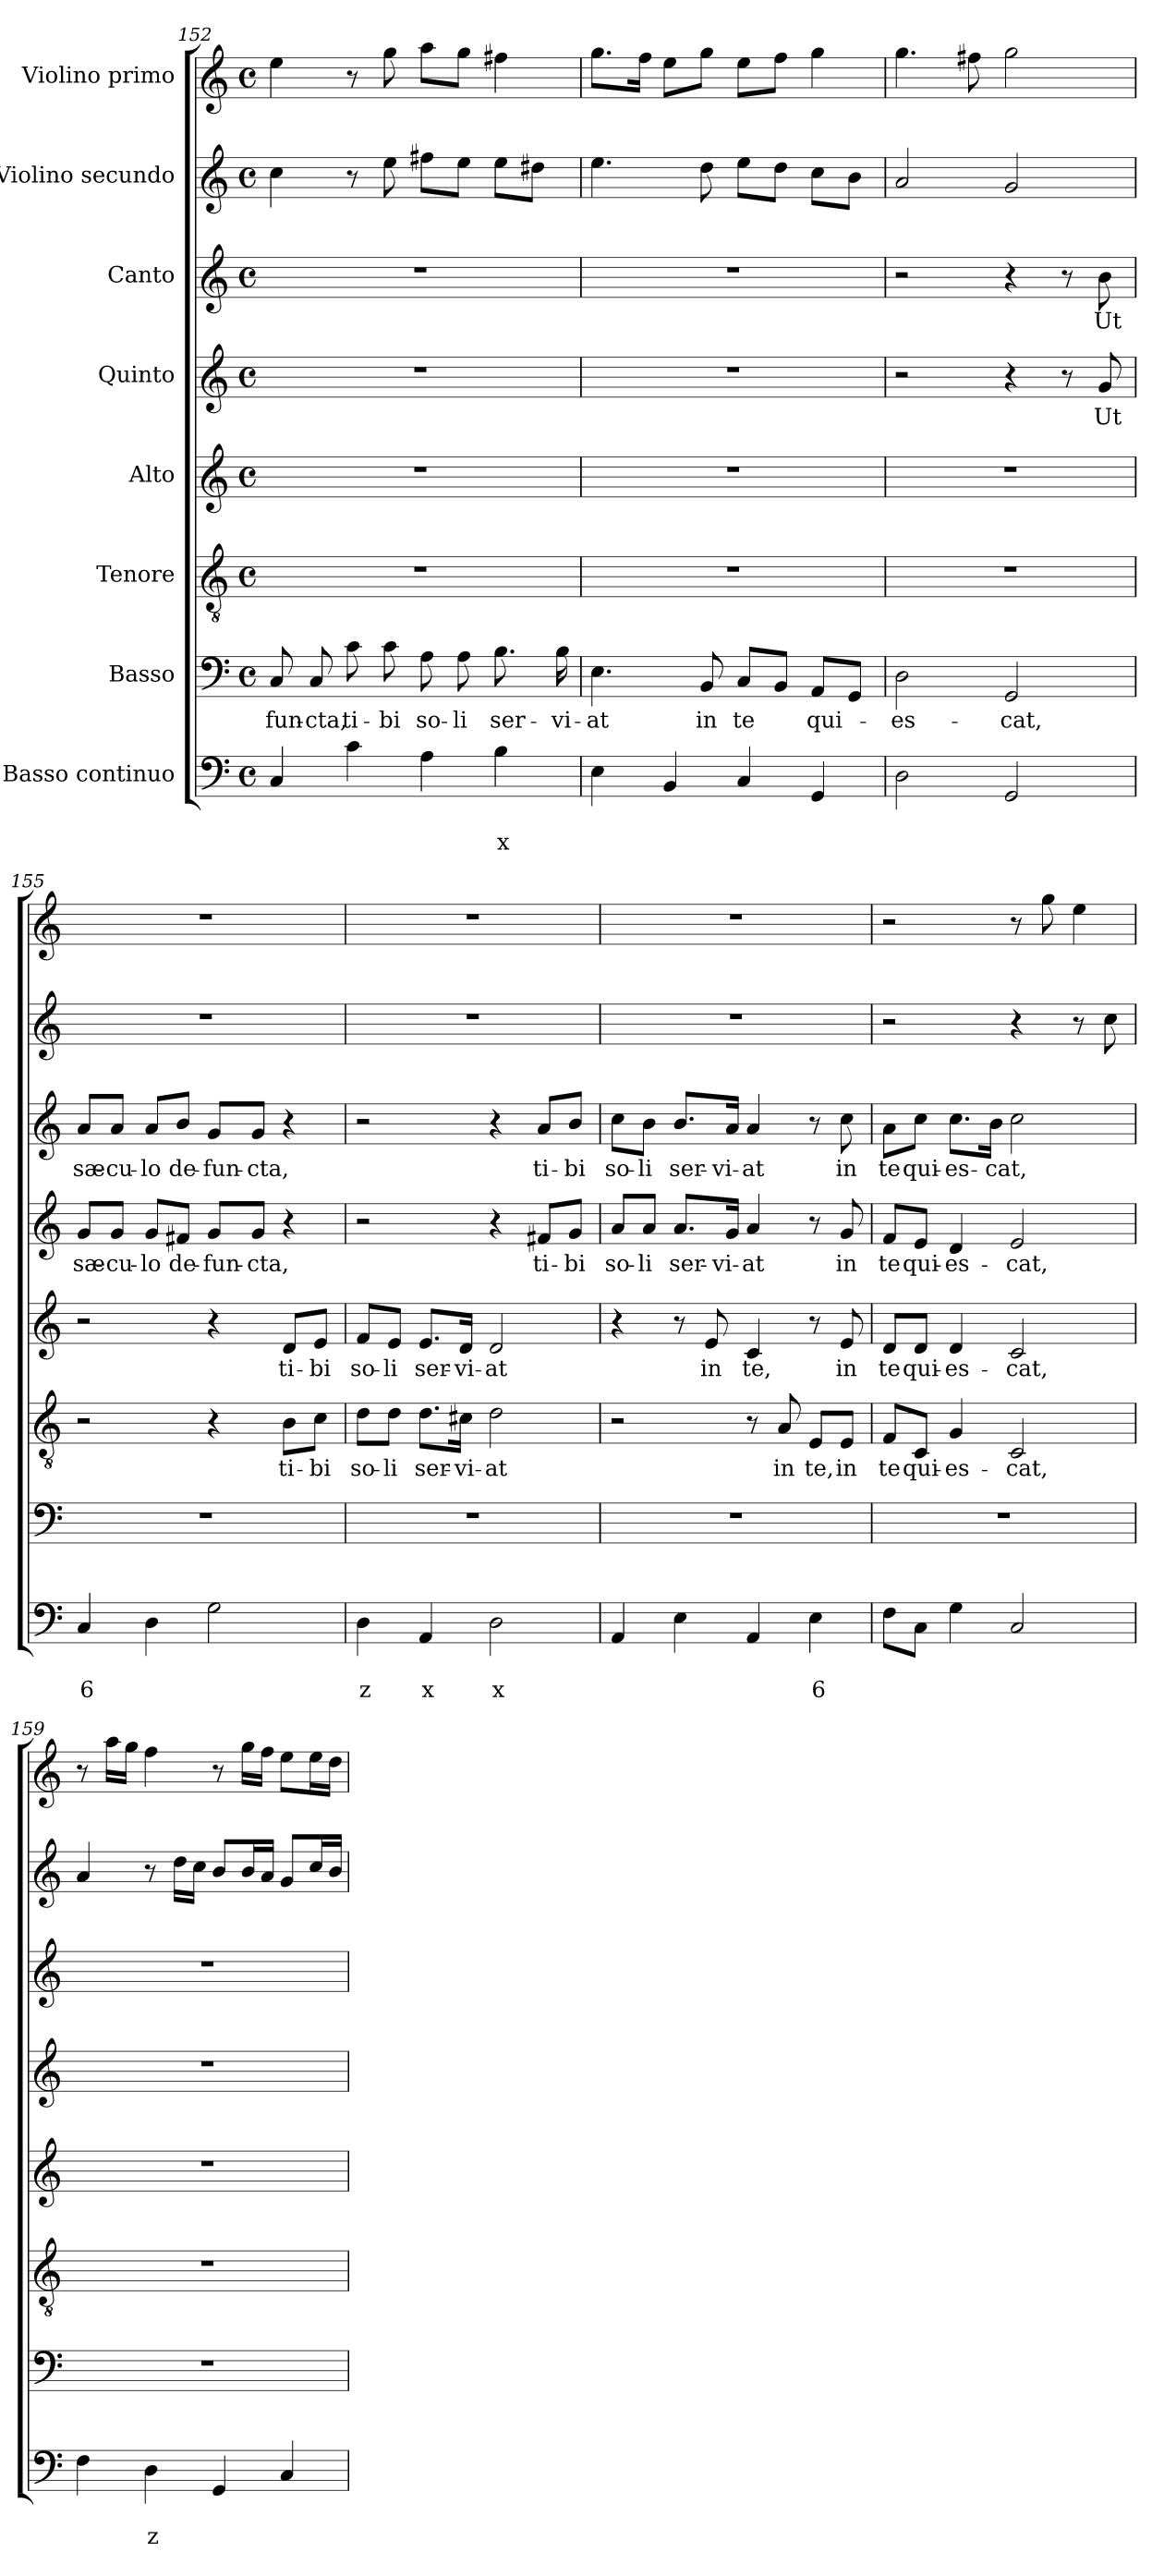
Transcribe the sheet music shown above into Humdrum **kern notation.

**kern	**text	**text	**kern	**text	**kern	**text	**kern	**text	**kern	**text	**kern	**text	**kern	**kern
*part8	*part8	*part8	*part7	*part7	*part6	*part6	*part5	*part5	*part4	*part4	*part3	*part3	*part2	*part1
*staff8	*staff8	*staff8	*staff7	*staff7	*staff6	*staff6	*staff5	*staff5	*staff4	*staff4	*staff3	*staff3	*staff2	*staff1
*I"Basso continuo	*	*	*I"Basso	*	*I"Tenore	*	*I"Alto	*	*I"Quinto	*	*I"Canto	*	*I"Violino secundo	*I"Violino primo
*clefF4	*	*	*clefF4	*	*clefGv2	*	*clefG2	*	*clefG2	*	*clefG2	*	*clefG2	*clefG2
*k[]	*	*	*k[]	*	*k[]	*	*k[]	*	*k[]	*	*k[]	*	*k[]	*k[]
*C:	*	*	*C:	*	*C:	*	*C:	*	*C:	*	*C:	*	*C:	*C:
*M4/4	*	*	*M4/4	*	*M4/4	*	*M4/4	*	*M4/4	*	*M4/4	*	*M4/4	*M4/4
*met(c)	*	*	*met(c)	*	*met(c)	*	*met(c)	*	*met(c)	*	*met(c)	*	*met(c)	*met(c)
=152	=152	=152	=152	=152	=152	=152	=152	=152	=152	=152	=152	=152	=152	=152
!	!	!	!	!LO:LY:b	!	!	!	!	!	!	!	!	!	!
4C/	.	.	8C/	-fun-	1r	.	1r	.	1r	.	1r	.	4cc\	4ee\
!	!	!	!	!LO:LY:b	!	!	!	!	!	!	!	!	!	!
.	.	.	8C/	-cta,	.	.	.	.	.	.	.	.	.	.
!	!	!	!	!LO:LY:b	!	!	!	!	!	!	!	!	!	!
4c\	.	.	8c\	ti-	.	.	.	.	.	.	.	.	8r	8r
!	!	!	!	!LO:LY:b	!	!	!	!	!	!	!	!	!	!
.	.	.	8c\	-bi	.	.	.	.	.	.	.	.	8ee\	8gg\
!	!	!	!	!LO:LY:b	!	!	!	!	!	!	!	!	!	!
4A\	.	.	8A\	so-	.	.	.	.	.	.	.	.	8ff#X\L	8aa\L
!	!	!	!	!LO:LY:b	!	!	!	!	!	!	!	!	!	!
.	.	.	8A\	-li	.	.	.	.	.	.	.	.	8ee\J	8gg\J
!	!	!LO:LY:b	!	!LO:LY:b	!	!	!	!	!	!	!	!	!	!
4B\	.	x	8.B\	ser-	.	.	.	.	.	.	.	.	8ee\L	4ff#X\
.	.	.	.	.	.	.	.	.	.	.	.	.	8dd#X\J	.
!	!	!	!	!LO:LY:b	!	!	!	!	!	!	!	!	!	!
.	.	.	16B\	-vi-	.	.	.	.	.	.	.	.	.	.
=153	=153	=153	=153	=153	=153	=153	=153	=153	=153	=153	=153	=153	=153	=153
!	!	!	!	!LO:LY:b	!	!	!	!	!	!	!	!	!	!
4E\	.	.	4.E\	-at	1r	.	1r	.	1r	.	1r	.	4.ee\	8.gg\L
.	.	.	.	.	.	.	.	.	.	.	.	.	.	16ff\Jk
4BB/	.	.	.	.	.	.	.	.	.	.	.	.	.	8ee\L
!	!	!	!	!LO:LY:b	!	!	!	!	!	!	!	!	!	!
.	.	.	8BB/	in	.	.	.	.	.	.	.	.	8dd\	8gg\J
!	!	!	!	!LO:LY:b	!	!	!	!	!	!	!	!	!	!
4C/	.	.	8C/L	te	.	.	.	.	.	.	.	.	8ee\L	8ee\L
.	.	.	8BB/J	.	.	.	.	.	.	.	.	.	8dd\J	8ff\J
!	!	!	!	!LO:LY:b	!	!	!	!	!	!	!	!	!	!
4GG/	.	.	8AA/L	qui-	.	.	.	.	.	.	.	.	8cc\L	4gg\
.	.	.	8GG/J	.	.	.	.	.	.	.	.	.	8b\J	.
=154	=154	=154	=154	=154	=154	=154	=154	=154	=154	=154	=154	=154	=154	=154
!	!	!	!	!LO:LY:b	!	!	!	!	!	!	!	!	!	!
2D\	.	.	2D\	-es-	1r	.	1r	.	2r	.	2r	.	2a/	4.gg\
.	.	.	.	.	.	.	.	.	.	.	.	.	.	8ff#X\
!	!	!	!	!LO:LY:b	!	!	!	!	!	!	!	!	!	!
2GG/	.	.	2GG/	-cat,	.	.	.	.	4r	.	4r	.	2g/	2gg\
.	.	.	.	.	.	.	.	.	8r	.	8r	.	.	.
!	!	!	!	!	!	!	!	!	!	!LO:LY:b	!	!LO:LY:b	!	!
.	.	.	.	.	.	.	.	.	8g/	Ut	8b\	Ut	.	.
!!LO:PB:g=z
=155	=155	=155	=155	=155	=155	=155	=155	=155	=155	=155	=155	=155	=155	=155
!	!	!LO:LY:b	!	!	!	!	!	!	!	!LO:LY:b	!	!LO:LY:b	!	!
4C/	.	6	1r	.	2r	.	2r	.	8g/L	sæ-	8a/L	sæ-	1r	1r
!	!	!	!	!	!	!	!	!	!	!LO:LY:b	!	!LO:LY:b	!	!
.	.	.	.	.	.	.	.	.	8g/J	-cu-	8a/J	-cu-	.	.
!	!	!	!	!	!	!	!	!	!	!LO:LY:b	!	!LO:LY:b	!	!
4D\	.	.	.	.	.	.	.	.	8g/L	-lo	8a/L	-lo	.	.
!	!	!	!	!	!	!	!	!	!	!LO:LY:b	!	!LO:LY:b	!	!
.	.	.	.	.	.	.	.	.	8f#X/J	de-	8b/J	de-	.	.
!	!	!	!	!	!	!	!	!	!	!LO:LY:b	!	!LO:LY:b	!	!
2G\	.	.	.	.	4r	.	4r	.	8g/L	-fun-	8g/L	-fun-	.	.
!	!	!	!	!	!	!	!	!	!	!LO:LY:b	!	!LO:LY:b	!	!
.	.	.	.	.	.	.	.	.	8g/J	-cta,	8g/J	-cta,	.	.
!	!	!	!	!	!	!LO:LY:b	!	!LO:LY:b	!	!	!	!	!	!
.	.	.	.	.	8B\L	ti-	8d/L	ti-	4r	.	4r	.	.	.
!	!	!	!	!	!	!LO:LY:b	!	!LO:LY:b	!	!	!	!	!	!
.	.	.	.	.	8c\J	-bi	8e/J	-bi	.	.	.	.	.	.
=156	=156	=156	=156	=156	=156	=156	=156	=156	=156	=156	=156	=156	=156	=156
!	!	!LO:LY:b	!	!	!	!LO:LY:b	!	!LO:LY:b	!	!	!	!	!	!
4D\	.	z	1r	.	8d\L	so-	8f/L	so-	2r	.	2r	.	1r	1r
!	!	!	!	!	!	!LO:LY:b	!	!LO:LY:b	!	!	!	!	!	!
.	.	.	.	.	8d\J	-li	8e/J	-li	.	.	.	.	.	.
!	!	!LO:LY:b	!	!	!	!LO:LY:b	!	!LO:LY:b	!	!	!	!	!	!
4AA/	.	x	.	.	8.d\L	ser-	8.e/L	ser-	.	.	.	.	.	.
!	!	!	!	!	!	!LO:LY:b	!	!LO:LY:b	!	!	!	!	!	!
.	.	.	.	.	16c#X\Jk	-vi-	16d/Jk	-vi-	.	.	.	.	.	.
!	!	!LO:LY:b	!	!	!	!LO:LY:b	!	!LO:LY:b	!	!	!	!	!	!
2D\	.	x	.	.	2d\	-at	2d/	-at	4r	.	4r	.	.	.
!	!	!	!	!	!	!	!	!	!	!LO:LY:b	!	!LO:LY:b	!	!
.	.	.	.	.	.	.	.	.	8f#X/L	ti-	8a/L	ti-	.	.
!	!	!	!	!	!	!	!	!	!	!LO:LY:b	!	!LO:LY:b	!	!
.	.	.	.	.	.	.	.	.	8g/J	-bi	8b/J	-bi	.	.
=157	=157	=157	=157	=157	=157	=157	=157	=157	=157	=157	=157	=157	=157	=157
!	!	!	!	!	!	!	!	!	!	!LO:LY:b	!	!LO:LY:b	!	!
4AA/	.	.	1r	.	2r	.	4r	.	8a/L	so-	8cc\L	so-	1r	1r
!	!	!	!	!	!	!	!	!	!	!LO:LY:b	!	!LO:LY:b	!	!
.	.	.	.	.	.	.	.	.	8a/J	-li	8b\J	-li	.	.
!	!	!	!	!	!	!	!	!	!	!LO:LY:b	!	!LO:LY:b	!	!
4E\	.	.	.	.	.	.	8r	.	8.a/L	ser-	8.b/L	ser-	.	.
!	!	!	!	!	!	!	!	!LO:LY:b	!	!	!	!	!	!
.	.	.	.	.	.	.	8e/	in	.	.	.	.	.	.
!	!	!	!	!	!	!	!	!	!	!LO:LY:b	!	!LO:LY:b	!	!
.	.	.	.	.	.	.	.	.	16g/Jk	-vi-	16a/Jk	-vi-	.	.
!	!	!	!	!	!	!	!	!LO:LY:b	!	!LO:LY:b	!	!LO:LY:b	!	!
4AA/	.	.	.	.	8r	.	4c/	te,	4a/	-at	4a/	-at	.	.
!	!	!	!	!	!	!LO:LY:b	!	!	!	!	!	!	!	!
.	.	.	.	.	8A/	in	.	.	.	.	.	.	.	.
!	!	!LO:LY:b	!	!	!	!LO:LY:b	!	!	!	!	!	!	!	!
4E\	.	6	.	.	8E/L	te,	8r	.	8r	.	8r	.	.	.
!	!	!	!	!	!	!LO:LY:b	!	!LO:LY:b	!	!LO:LY:b	!	!LO:LY:b	!	!
.	.	.	.	.	8E/J	in	8e/	in	8g/	in	8cc\	in	.	.
=158	=158	=158	=158	=158	=158	=158	=158	=158	=158	=158	=158	=158	=158	=158
!	!	!	!	!	!	!LO:LY:b	!	!LO:LY:b	!	!LO:LY:b	!	!LO:LY:b	!	!
8F\L	.	.	1r	.	8F/L	te	8d/L	te	8f/L	te	8a\L	te	2r	2r
!	!	!	!	!	!	!LO:LY:b	!	!LO:LY:b	!	!LO:LY:b	!	!LO:LY:b	!	!
8C\J	.	.	.	.	8C/J	qui-	8d/J	qui-	8e/J	qui-	8cc\J	qui-	.	.
!	!	!	!	!	!	!LO:LY:b	!	!LO:LY:b	!	!LO:LY:b	!	!LO:LY:b	!	!
4G\	.	.	.	.	4G/	-es-	4d/	-es-	4d/	-es-	8.cc\L	-es-	.	.
!	!	!	!	!	!	!	!	!	!	!	!	!LO:LY:b	!	!
.	.	.	.	.	.	.	.	.	.	.	16b\Jk	-cat,	.	.
!	!	!	!	!	!	!LO:LY:b	!	!LO:LY:b	!	!LO:LY:b	!	!	!	!
2C/	.	.	.	.	2C/	-cat,	2c/	-cat,	2e/	-cat,	2cc\	.	4r	8r
.	.	.	.	.	.	.	.	.	.	.	.	.	.	8gg\
.	.	.	.	.	.	.	.	.	.	.	.	.	8r	4ee\
.	.	.	.	.	.	.	.	.	.	.	.	.	8cc\	.
!!LO:LB:g=z
=159	=159	=159	=159	=159	=159	=159	=159	=159	=159	=159	=159	=159	=159	=159
4F\	.	.	1r	.	1r	.	1r	.	1r	.	1r	.	4a/	8r
.	.	.	.	.	.	.	.	.	.	.	.	.	.	16aa\LL
.	.	.	.	.	.	.	.	.	.	.	.	.	.	16gg\JJ
!	!	!LO:LY:b	!	!	!	!	!	!	!	!	!	!	!	!
4D\	.	z	.	.	.	.	.	.	.	.	.	.	8r	4ff\
.	.	.	.	.	.	.	.	.	.	.	.	.	16dd\LL	.
.	.	.	.	.	.	.	.	.	.	.	.	.	16cc\JJ	.
4GG/	.	.	.	.	.	.	.	.	.	.	.	.	8b/L	8r
.	.	.	.	.	.	.	.	.	.	.	.	.	16b/L	16gg\LL
.	.	.	.	.	.	.	.	.	.	.	.	.	16a/JJ	16ff\JJ
4C/	.	.	.	.	.	.	.	.	.	.	.	.	8g/L	8ee\L
.	.	.	.	.	.	.	.	.	.	.	.	.	16cc/L	16ee\L
.	.	.	.	.	.	.	.	.	.	.	.	.	16b/JJ	16dd\JJ
=	=	=	=	=	=	=	=	=	=	=	=	=	=	=
*-	*-	*-	*-	*-	*-	*-	*-	*-	*-	*-	*-	*-	*-	*-
